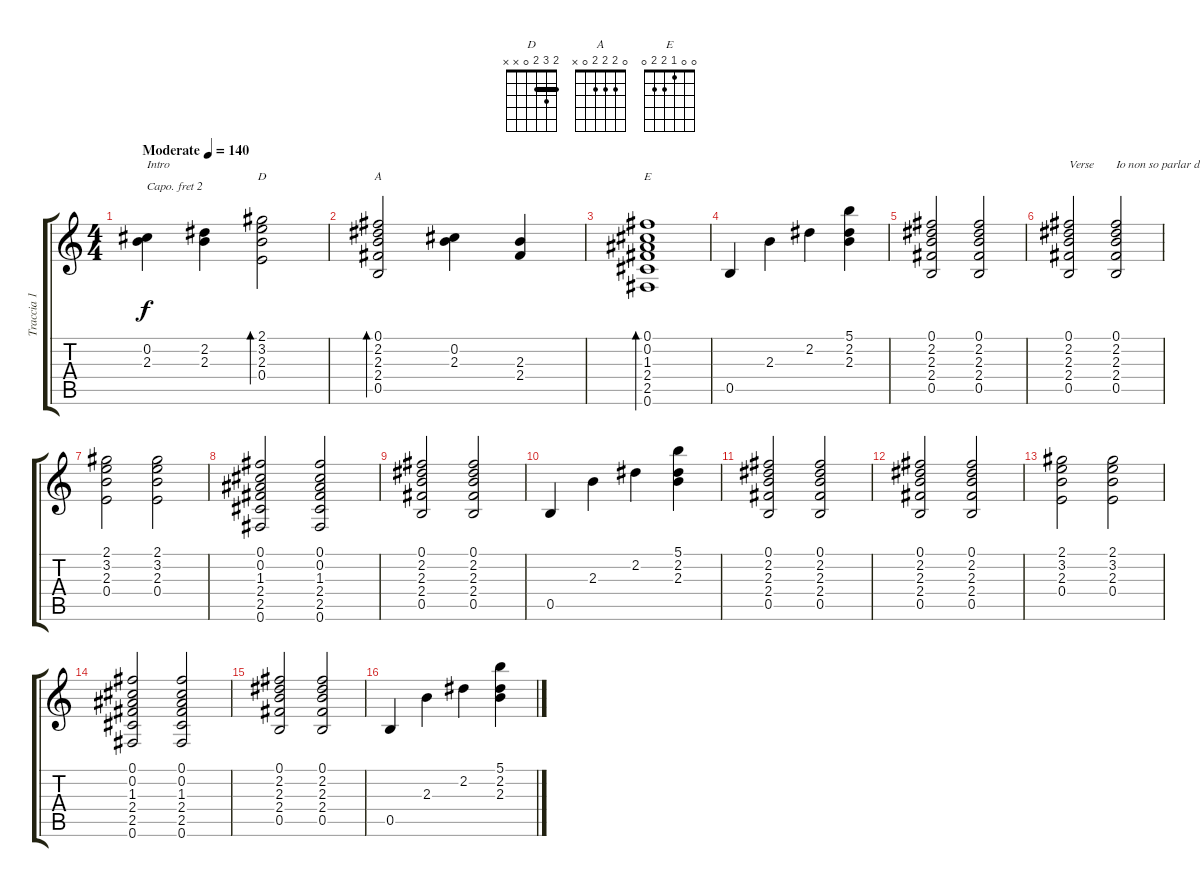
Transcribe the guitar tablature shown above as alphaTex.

\track ("Traccia 1" "Traccia 1") {instrument electricguitarjazz}
\staff {score tabs}
\capo 2
\tuning (E4 B3 G3 D3 A2 E2) {hide}
\chord ("D" 2 3 2 0 x x) {barre 2}
\chord ("A" 0 2 2 2 0 x)
\chord ("E" 0 0 1 2 2 0)
\ts (4 4)
\tempo (140 "Moderate")
\clef g2
\ks c
(0.2 2.3).4{txt "Intro" dy f instrument electricguitarjazz} (2.2 2.3).4 (2.1 3.2 2.3 0.4).2{bd 480 ch "D"} |
(0.1 2.2 2.3 2.4 0.5).2{bd 480 ch "A"} (0.2 2.3).4 (2.3 2.4).4 |
(0.1 0.2 1.3 2.4 2.5 0.6).1{bd 480 ch "E"} |
0.5.4 2.3.4 2.2.4 (5.1 2.2 2.3).4 |
(0.1 2.2 2.3 2.4 0.5).2 (0.1 2.2 2.3 2.4 0.5).2 |
(0.1 2.2 2.3 2.4 0.5).2{txt "Verse"} (0.1 2.2 2.3 2.4 0.5).2{txt "Io non so parlar d'amore............"} |
(2.1 3.2 2.3 0.4).2 (2.1 3.2 2.3 0.4).2 |
(0.1 0.2 1.3 2.4 2.5 0.6).2 (0.1 0.2 1.3 2.4 2.5 0.6).2 |
(0.1 2.2 2.3 2.4 0.5).2 (0.1 2.2 2.3 2.4 0.5).2 |
0.5.4 2.3.4 2.2.4 (5.1 2.2 2.3).4 |
(0.1 2.2 2.3 2.4 0.5).2 (0.1 2.2 2.3 2.4 0.5).2 |
(0.1 2.2 2.3 2.4 0.5).2 (0.1 2.2 2.3 2.4 0.5).2 |
(2.1 3.2 2.3 0.4).2 (2.1 3.2 2.3 0.4).2 |
(0.1 0.2 1.3 2.4 2.5 0.6).2 (0.1 0.2 1.3 2.4 2.5 0.6).2 |
(0.1 2.2 2.3 2.4 0.5).2 (0.1 2.2 2.3 2.4 0.5).2 |
0.5.4 2.3.4 2.2.4 (5.1 2.2 2.3).4
